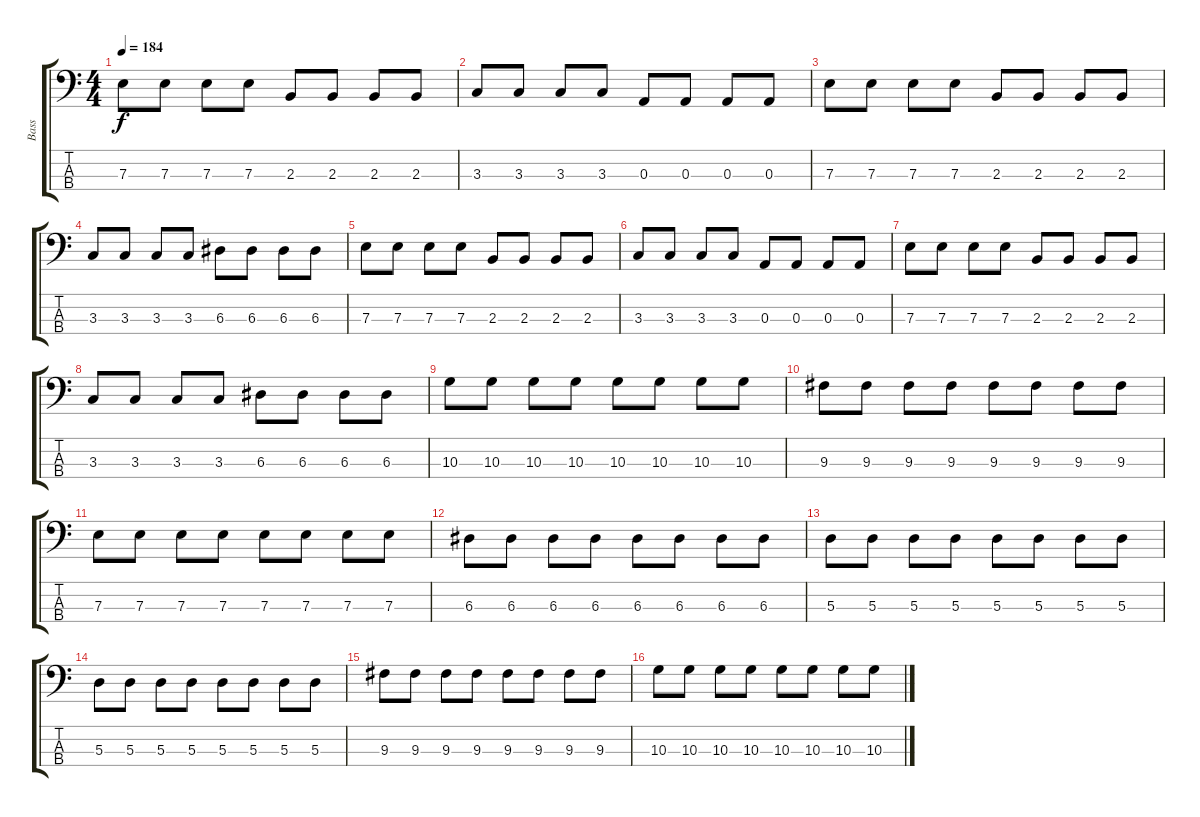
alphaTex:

\track ("Bass" "Bass") {instrument slapbass2}
\staff {score tabs}
\tuning (G2 D2 A1 E1) {hide}
\ts (4 4)
\tempo 184
\clef f4
\ks c
7.3.8{dy f} 7.3.8 7.3.8 7.3.8 2.3.8 2.3.8 2.3.8 2.3.8 |
3.3.8 3.3.8 3.3.8 3.3.8 0.3.8 0.3.8 0.3.8 0.3.8 |
7.3.8 7.3.8 7.3.8 7.3.8 2.3.8 2.3.8 2.3.8 2.3.8 |
3.3.8 3.3.8 3.3.8 3.3.8 6.3.8 6.3.8 6.3.8 6.3.8 |
7.3.8 7.3.8 7.3.8 7.3.8 2.3.8 2.3.8 2.3.8 2.3.8 |
3.3.8 3.3.8 3.3.8 3.3.8 0.3.8 0.3.8 0.3.8 0.3.8 |
7.3.8 7.3.8 7.3.8 7.3.8 2.3.8 2.3.8 2.3.8 2.3.8 |
3.3.8 3.3.8 3.3.8 3.3.8 6.3.8 6.3.8 6.3.8 6.3.8 |
10.3.8 10.3.8 10.3.8 10.3.8 10.3.8 10.3.8 10.3.8 10.3.8 |
9.3.8 9.3.8 9.3.8 9.3.8 9.3.8 9.3.8 9.3.8 9.3.8 |
7.3.8 7.3.8 7.3.8 7.3.8 7.3.8 7.3.8 7.3.8 7.3.8 |
6.3.8 6.3.8 6.3.8 6.3.8 6.3.8 6.3.8 6.3.8 6.3.8 |
5.3.8 5.3.8 5.3.8 5.3.8 5.3.8 5.3.8 5.3.8 5.3.8 |
5.3.8 5.3.8 5.3.8 5.3.8 5.3.8 5.3.8 5.3.8 5.3.8 |
9.3.8 9.3.8 9.3.8 9.3.8 9.3.8 9.3.8 9.3.8 9.3.8 |
10.3.8 10.3.8 10.3.8 10.3.8 10.3.8 10.3.8 10.3.8 10.3.8
